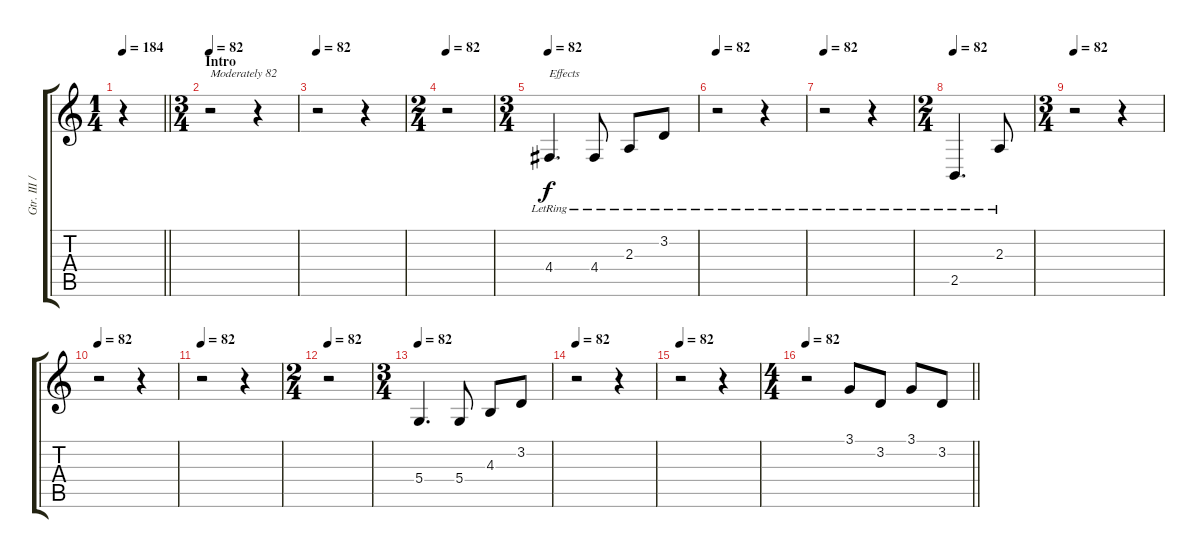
\track ("Gtr. III / Voice / Effects" "Gtr. III /") {instrument lead6voice}
\staff {score tabs}
\tuning (E4 B3 G3 D3 A2 E2) {hide}
\ts (1 4)
\tempo 184
\clef g2
\barLineRight lightlight
\ks c
r.4{dy f instrument lead6voice} |
\ts (3 4)
\section ("" "Intro")
\tempo 82
r.2{txt "Moderately 82"} r.4 |
\tempo 82
r.2 r.4 |
\ts (2 4)
\tempo 82
r.2 |
\ts (3 4)
\tempo 82
4.4{lr}.4{d txt "Effects" instrument acousticguitarsteel} 4.4{lr}.8 2.3{lr}.8 3.2{lr}.8 |
\tempo 82
r.2 r.4 |
\tempo 82
r.2 r.4 |
\ts (2 4)
\tempo 82
2.5{lr}.4{d instrument acousticguitarsteel} 2.3{lr}.8 |
\ts (3 4)
\tempo 82
r.2 r.4 |
\tempo 82
r.2 r.4 |
\tempo 82
r.2 r.4 |
\ts (2 4)
\tempo 82
r.2 |
\ts (3 4)
\tempo 82
5.4.4{d instrument acousticguitarsteel} 5.4.8 4.3.8 3.2.8 |
\tempo 82
r.2 r.4 |
\tempo 82
r.2 r.4 |
\ts (4 4)
\tempo 82
\barLineRight lightlight
r.2 3.1.8{instrument acousticguitarsteel} 3.2.8 3.1.8 3.2.8
